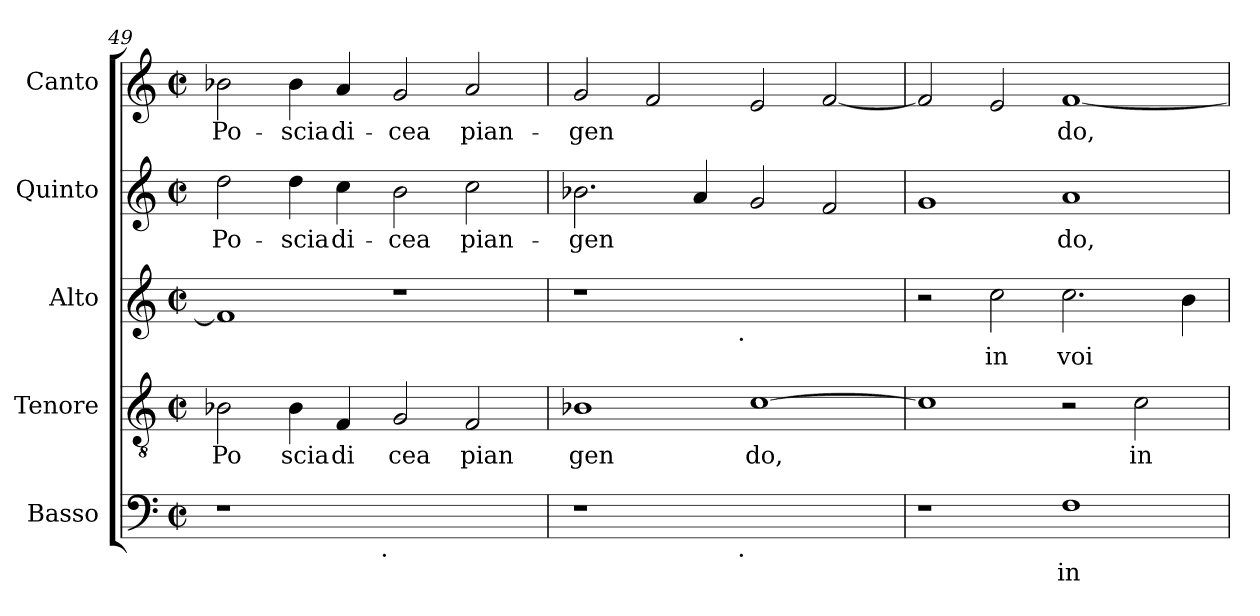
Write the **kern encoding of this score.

**kern	**text	**kern	**text	**kern	**text	**kern	**text	**kern	**text
*part5	*part5	*part4	*part4	*part3	*part3	*part2	*part2	*part1	*part1
*staff5	*staff5	*staff4	*staff4	*staff3	*staff3	*staff2	*staff2	*staff1	*staff1
*I"Basso	*	*I"Tenore	*	*I"Alto	*	*I"Quinto	*	*I"Canto	*
*I'Basso	*	*I'Tenore	*	*I'Alto	*	*I'Quinto	*	*I'Canto	*
!!LO:LB:g=z
*clefF4	*	*clefGv2	*	*clefG2	*	*clefG2	*	*clefG2	*
*k[]	*	*k[]	*	*k[]	*	*k[]	*	*k[]	*
*C:	*	*C:	*	*C:	*	*C:	*	*C:	*
*M2/2	*	*M2/2	*	*M2/2	*	*M2/2	*	*M2/2	*
*met(c|)	*	*met(c|)	*	*met(c|)	*	*met(c|)	*	*met(c|)	*
=49	=49	=49	=49	=49	=49	=49	=49	=49	=49
!	!	!	!LO:LY:b:cj	!	!LO:LY:b:cj	!	!LO:LY:b:cj	!	!LO:LY:b:cj
*^	*	*	*	*	*	*	*	*	*
1r	2ryy	.	2B-X\	Po	1f]	.	2dd\	Po-	2b-X\	Po-
!	!	!	!	!LO:LY:b:cj	!	!	!	!LO:LY:b:cj	!	!LO:LY:b:cj
.	4...ryy	.	4B-\	scia	.	.	4dd\	-scia	4b-\	-scia
!	!	!	!	!LO:LY:b:cj	!	!	!	!LO:LY:b:cj	!	!LO:LY:b:cj
.	.	.	4F/	di	.	.	4cc\	di-	4a/	di-
!	!LO:TX:b:t=.	!	!	!	!	!	!	!	!	!
.	1ryy	.	.	.	.	.	.	.	.	.
!	!	!	!	!LO:LY:b:cj	!	!	!	!LO:LY:b:cj	!	!LO:LY:b:cj
1ryy	.	.	2G/	cea	1r	.	2b\	-cea	2g/	-cea
!	!	!	!	!LO:LY:b:cj	!	!	!	!LO:LY:b:cj	!	!LO:LY:b:cj
.	.	.	2F/	pian	.	.	2cc\	pian-	2a/	pian-
.	32ryy	.	.	.	.	.	.	.	.	.
=50	=50	=50	=50	=50	=50	=50	=50	=50	=50	=50
!	!	!	!	!LO:LY:b:cj	!	!	!	!LO:LY:b:cj	!	!LO:LY:b:cj
*	*	*	*	*	*^	*	*	*	*	*
1r	2ryy	.	1B-X	gen	1r	2ryy	.	2.b-X\	-gen-	2g/	-gen-
!	!	!	!	!	!	!	!	!	!	!	!LO:LY:b:cj
.	4...ryy	.	.	.	.	4...ryy	.	.	.	2f/	--
!	!	!	!	!	!	!	!	!	!LO:LY:b:cj	!	!
.	.	.	.	.	.	.	.	4a/	--	.	.
!	!	!	!	!	!	!LO:TX:b:t=.	!	!	!	!	!
!	!LO:TX:b:t=.	!	!	!	!	!	!	!	!	!	!
.	1ryy	.	.	.	.	1ryy	.	.	.	.	.
!	!	!	!	!LO:LY:b:cj	!	!	!	!	!LO:LY:b:cj	!	!LO:LY:b:cj
1ryy	.	.	[>1c	do,	1ryy	.	.	2g/	--	2e/	--
!	!	!	!	!	!	!	!	!	!LO:LY:b:cj	!	!LO:LY:b:cj
.	.	.	.	.	.	.	.	2f/	--	[<2f/	--
.	32ryy	.	.	.	.	32ryy	.	.	.	.	.
=51	=51	=51	=51	=51	=51	=51	=51	=51	=51	=51	=51
!	!	!	!	!LO:LY:b:cj	!	!	!	!	!LO:LY:b:cj	!	!LO:LY:b:cj
*v	*v	*	*	*	*v	*v	*	*	*	*	*
1r	.	1c]	.	2r	.	1g	--	2f/]	--
!	!	!	!	!	!LO:LY:b:cj	!	!	!	!LO:LY:b:cj
.	.	.	.	2cc\	in	.	.	2e/	--
!	!LO:LY:b:cj	!	!	!	!LO:LY:b:cj	!	!LO:LY:b:cj	!	!LO:LY:b:cj
1F	in	2r	.	2.cc\	voi	1a	-do,	[<1f	-do,
!	!	!	!LO:LY:b:cj	!	!	!	!	!	!
.	.	2c\	in	.	.	.	.	.	.
!	!	!	!	!	!LO:LY:b:cj	!	!	!	!
.	.	.	.	4b\	.	.	.	.	.
=	=	=	=	=	=	=	=	=	=
*-	*-	*-	*-	*-	*-	*-	*-	*-	*-
